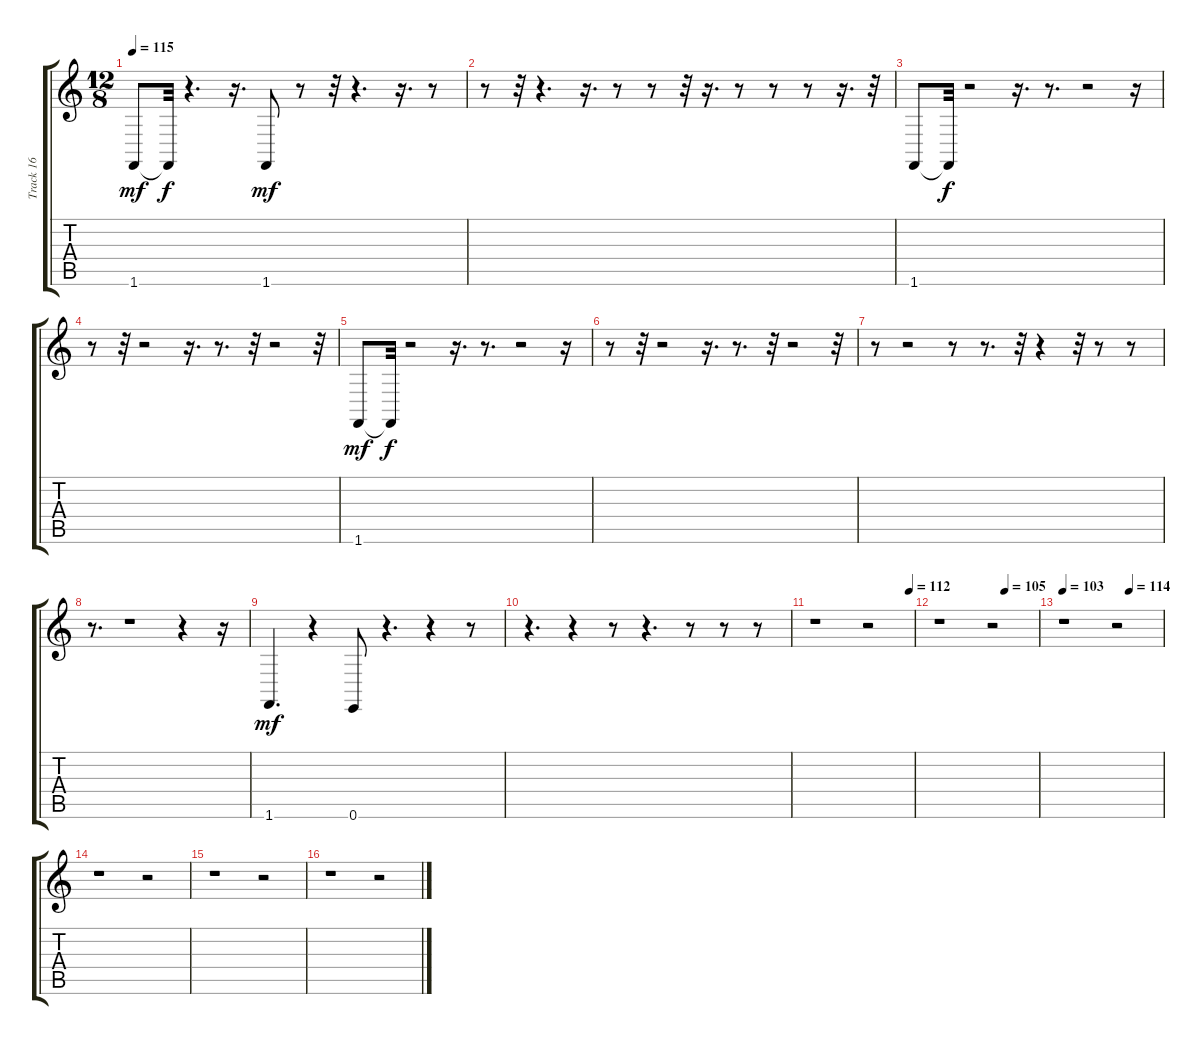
\track ("Track 16" "Track 16") {instrument baritonesax}
\staff {score tabs}
\tuning (E4 B3 G3 D3 A2 E2) {hide}
\ts (12 8)
\tempo 115
\clef g2
\ks c
1.6.8{dy mf} 1.6{t}.32{dy f} r.4{d} r.16{d} 1.6.8{dy mf} r.8 r.32 r.4{d} r.16{d} r.8 |
r.8 r.32 r.4{d} r.16{d} r.8 r.8 r.32 r.16{d} r.8 r.8 r.8 r.16{d} r.32 |
1.6.8 1.6{t}.32{dy f} r.2 r.16{d} r.8{d} r.2 r.16 |
r.8 r.32 r.2 r.16{d} r.8{d} r.32 r.2 r.32 |
1.6.8{dy mf} 1.6{t}.32{dy f} r.2 r.16{d} r.8{d} r.2 r.16 |
r.8 r.32 r.2 r.16{d} r.8{d} r.32 r.2 r.32 |
r.8 r.2 r.8 r.8{d} r.32 r.4 r.32 r.8 r.8 |
r.8{d} r.1 r.4 r.16 |
1.6.4{d dy mf} r.4 0.6.8 r.4{d} r.4 r.8 |
r.4{d} r.4 r.8 r.4{d} r.8 r.8 r.8 |
\tempo (112 0.9583333333333334)
r.1 r.2 |
\tempo (105 0.6666666666666666)
r.1 r.2 |
\tempo 103
\tempo (114 0.6666666666666666)
r.1 r.2 |
r.1 r.2 |
r.1 r.2 |
r.1 r.2
